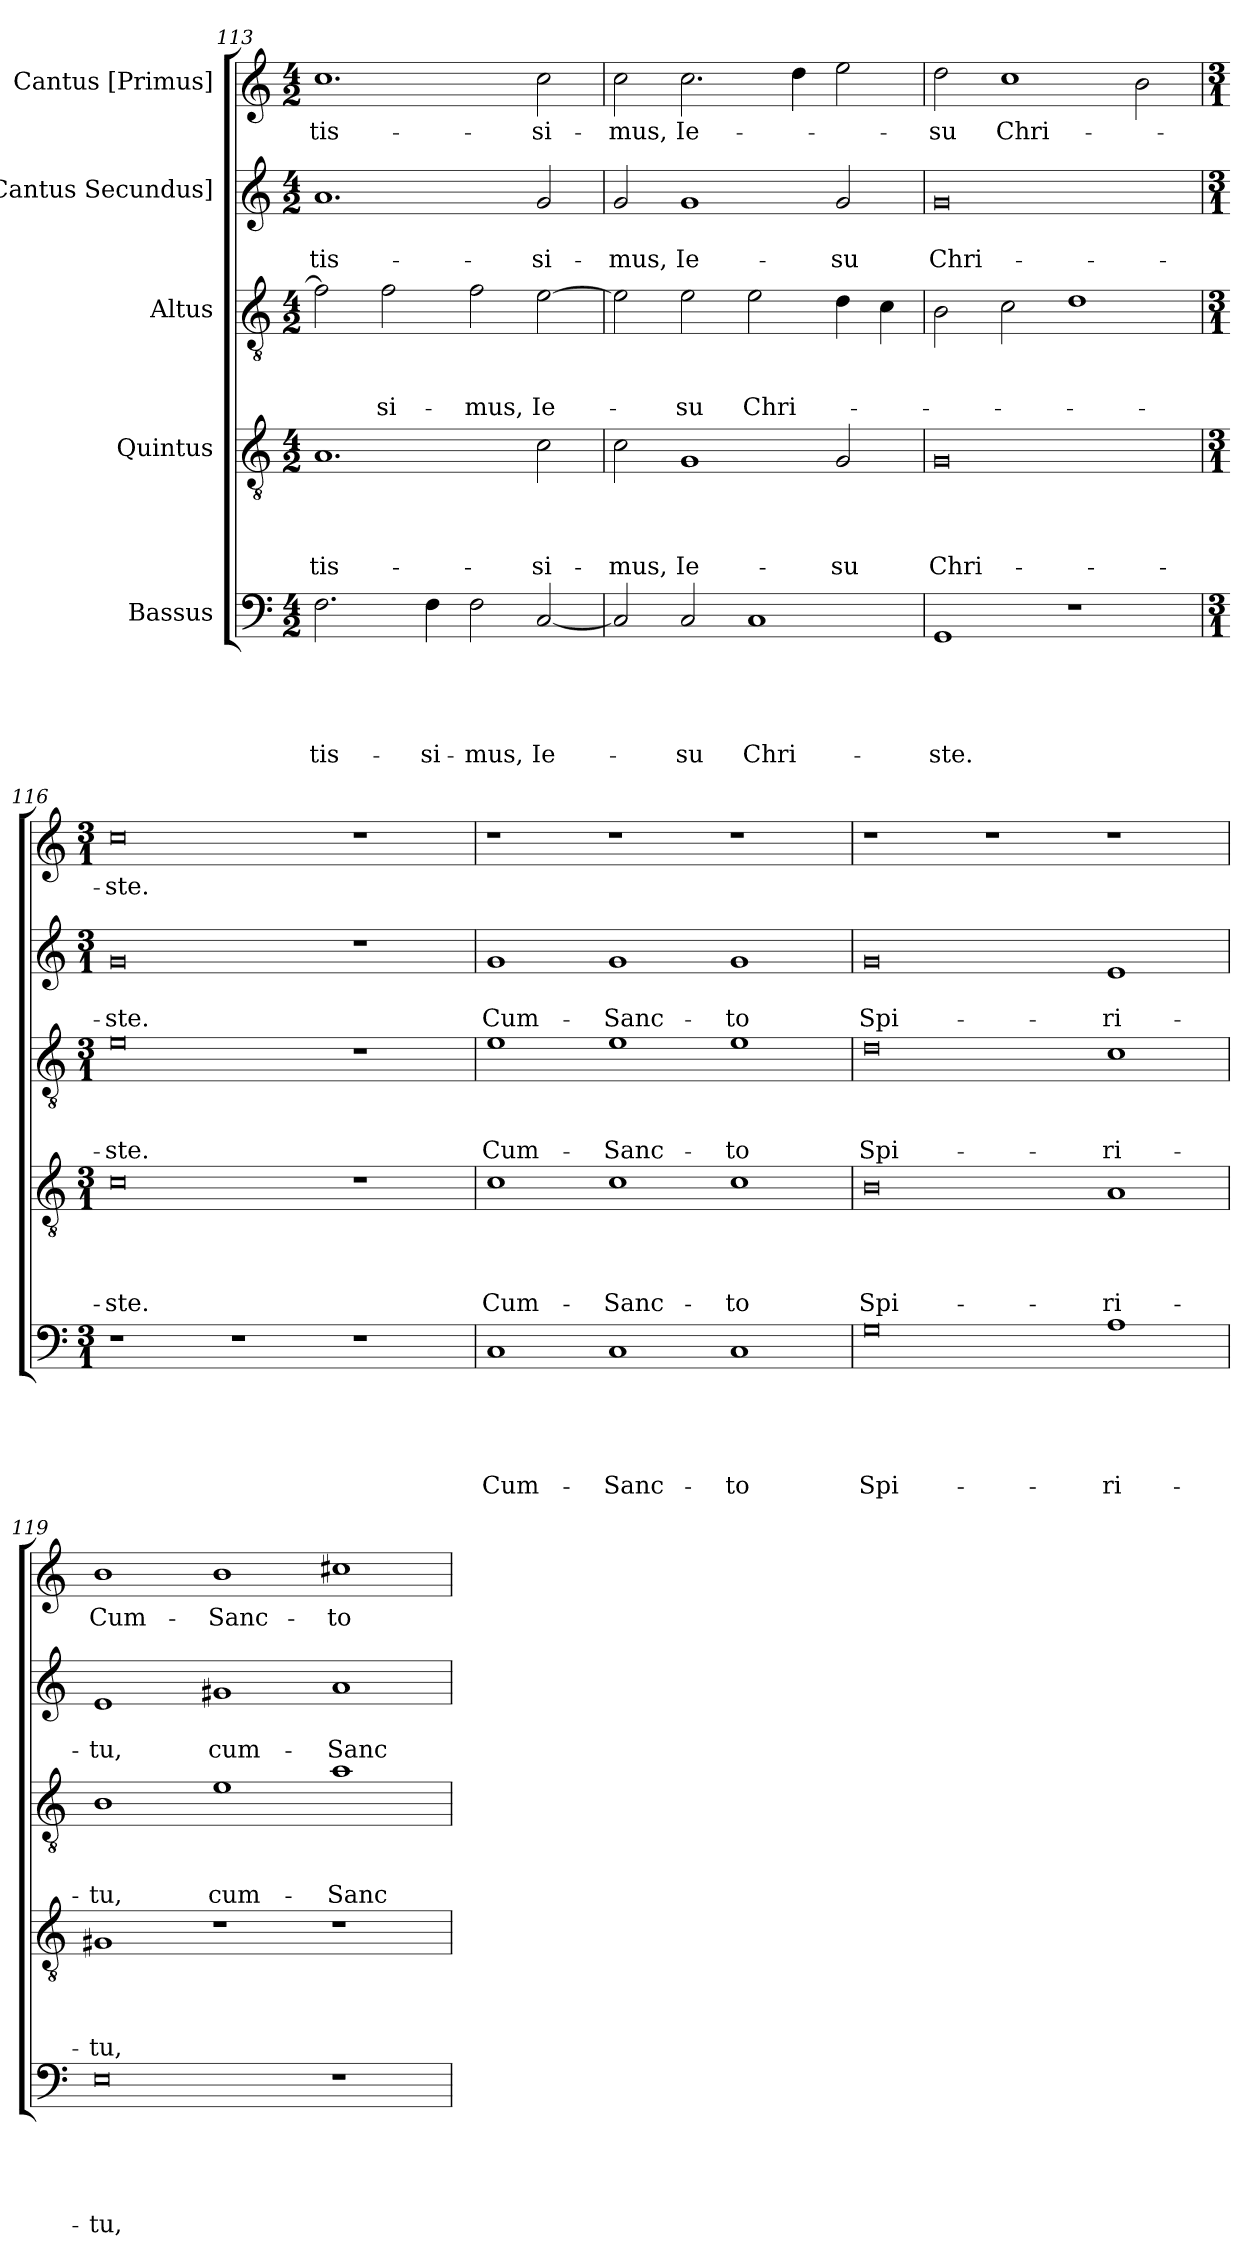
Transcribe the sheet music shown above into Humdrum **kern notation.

**kern	**text	**text	**text	**text	**text	**kern	**text	**text	**text	**text	**kern	**text	**text	**text	**kern	**text	**text	**kern	**text
*part5	*part5	*part5	*part5	*part5	*part5	*part4	*part4	*part4	*part4	*part4	*part3	*part3	*part3	*part3	*part2	*part2	*part2	*part1	*part1
*staff5	*staff5	*staff5	*staff5	*staff5	*staff5	*staff4	*staff4	*staff4	*staff4	*staff4	*staff3	*staff3	*staff3	*staff3	*staff2	*staff2	*staff2	*staff1	*staff1
*I"Bassus	*	*	*	*	*	*I"Quintus	*	*	*	*	*I"Altus	*	*	*	*I"[Cantus Secundus]	*	*	*I"Cantus [Primus]	*
*clefF4	*	*	*	*	*	*clefGv2	*	*	*	*	*clefGv2	*	*	*	*clefG2	*	*	*clefG2	*
*k[]	*	*	*	*	*	*k[]	*	*	*	*	*k[]	*	*	*	*k[]	*	*	*k[]	*
*M4/2	*	*	*	*	*	*M4/2	*	*	*	*	*M4/2	*	*	*	*M4/2	*	*	*M4/2	*
=113	=113	=113	=113	=113	=113	=113	=113	=113	=113	=113	=113	=113	=113	=113	=113	=113	=113	=113	=113
2.F\	.	.	.	.	-tis-	1.A/	.	.	.	-tis-	2f\]	.	.	.	1.a/	.	-tis-	1.cc\	-tis-
.	.	.	.	.	.	.	.	.	.	.	2f\	.	.	-si-	.	.	.	.	.
4F\	.	.	.	.	-si-	.	.	.	.	.	.	.	.	.	.	.	.	.	.
2F\	.	.	.	.	-mus,	.	.	.	.	.	2f\	.	.	-mus,	.	.	.	.	.
[2C/	.	.	.	.	Ie-	2c\	.	.	.	-si-	[2e\	.	.	Ie-	2g/	.	-si-	2cc\	-si-
=114	=114	=114	=114	=114	=114	=114	=114	=114	=114	=114	=114	=114	=114	=114	=114	=114	=114	=114	=114
2C/]	.	.	.	.	.	2c\	.	.	.	-mus,	2e\]	.	.	.	2g/	.	-mus,	2cc\	-mus,
2C/	.	.	.	.	-su	1G/	.	.	.	Ie-	2e\	.	.	-su	1g/	.	Ie-	2.cc\	Ie-
1C/	.	.	.	.	Chri-	.	.	.	.	.	2e\	.	.	Chri-	.	.	.	.	.
.	.	.	.	.	.	.	.	.	.	.	.	.	.	.	.	.	.	4dd\	.
.	.	.	.	.	.	2G/	.	.	.	-su	4d\	.	.	.	2g/	.	-su	2ee\	.
.	.	.	.	.	.	.	.	.	.	.	4c\	.	.	.	.	.	.	.	.
=115	=115	=115	=115	=115	=115	=115	=115	=115	=115	=115	=115	=115	=115	=115	=115	=115	=115	=115	=115
1GG/	.	.	.	.	-ste.	0G/	.	.	.	Chri-	2B\	.	.	.	0g/	.	Chri-	2dd\	-su
.	.	.	.	.	.	.	.	.	.	.	2c\	.	.	.	.	.	.	1cc\	Chri-
1r	.	.	.	.	.	.	.	.	.	.	1d\	.	.	.	.	.	.	.	.
.	.	.	.	.	.	.	.	.	.	.	.	.	.	.	.	.	.	2b\	.
=116	=116	=116	=116	=116	=116	=116	=116	=116	=116	=116	=116	=116	=116	=116	=116	=116	=116	=116	=116
*M3/1	*	*	*	*	*	*M3/1	*	*	*	*	*M3/1	*	*	*	*M3/1	*	*	*M3/1	*
1r	.	.	.	.	.	0c\	.	.	.	-ste.	0e\	.	.	-ste.	0g/	.	-ste.	0cc\	-ste.
1r	.	.	.	.	.	.	.	.	.	.	.	.	.	.	.	.	.	.	.
1r	.	.	.	.	.	1r	.	.	.	.	1r	.	.	.	1r	.	.	1r	.
=117	=117	=117	=117	=117	=117	=117	=117	=117	=117	=117	=117	=117	=117	=117	=117	=117	=117	=117	=117
1C/	.	.	.	.	Cum-	1c\	.	.	.	Cum-	1e\	.	.	Cum-	1g/	.	Cum-	1r	.
1C/	.	.	.	.	Sanc-	1c\	.	.	.	Sanc-	1e\	.	.	Sanc-	1g/	.	Sanc-	1r	.
1C/	.	.	.	.	-to	1c\	.	.	.	-to	1e\	.	.	-to	1g/	.	-to	1r	.
=118	=118	=118	=118	=118	=118	=118	=118	=118	=118	=118	=118	=118	=118	=118	=118	=118	=118	=118	=118
0G\	.	.	.	.	Spi-	0B\	.	.	.	Spi-	0d\	.	.	Spi-	0g/	.	Spi-	1r	.
.	.	.	.	.	.	.	.	.	.	.	.	.	.	.	.	.	.	1r	.
1A\	.	.	.	.	-ri-	1A/	.	.	.	-ri-	1c\	.	.	-ri-	1e/	.	-ri-	1r	.
=119	=119	=119	=119	=119	=119	=119	=119	=119	=119	=119	=119	=119	=119	=119	=119	=119	=119	=119	=119
0E\	.	.	.	.	-tu,	1G#X/	.	.	.	-tu,	1B\	.	.	-tu,	1e/	.	-tu,	1b\	Cum-
.	.	.	.	.	.	1r	.	.	.	.	1e\	.	.	cum-	1g#X/	.	cum-	1b\	Sanc-
1r	.	.	.	.	.	1r	.	.	.	.	1a\	.	.	Sanc-	1a/	.	Sanc-	1cc#X\	-to
=	=	=	=	=	=	=	=	=	=	=	=	=	=	=	=	=	=	=	=
*-	*-	*-	*-	*-	*-	*-	*-	*-	*-	*-	*-	*-	*-	*-	*-	*-	*-	*-	*-
